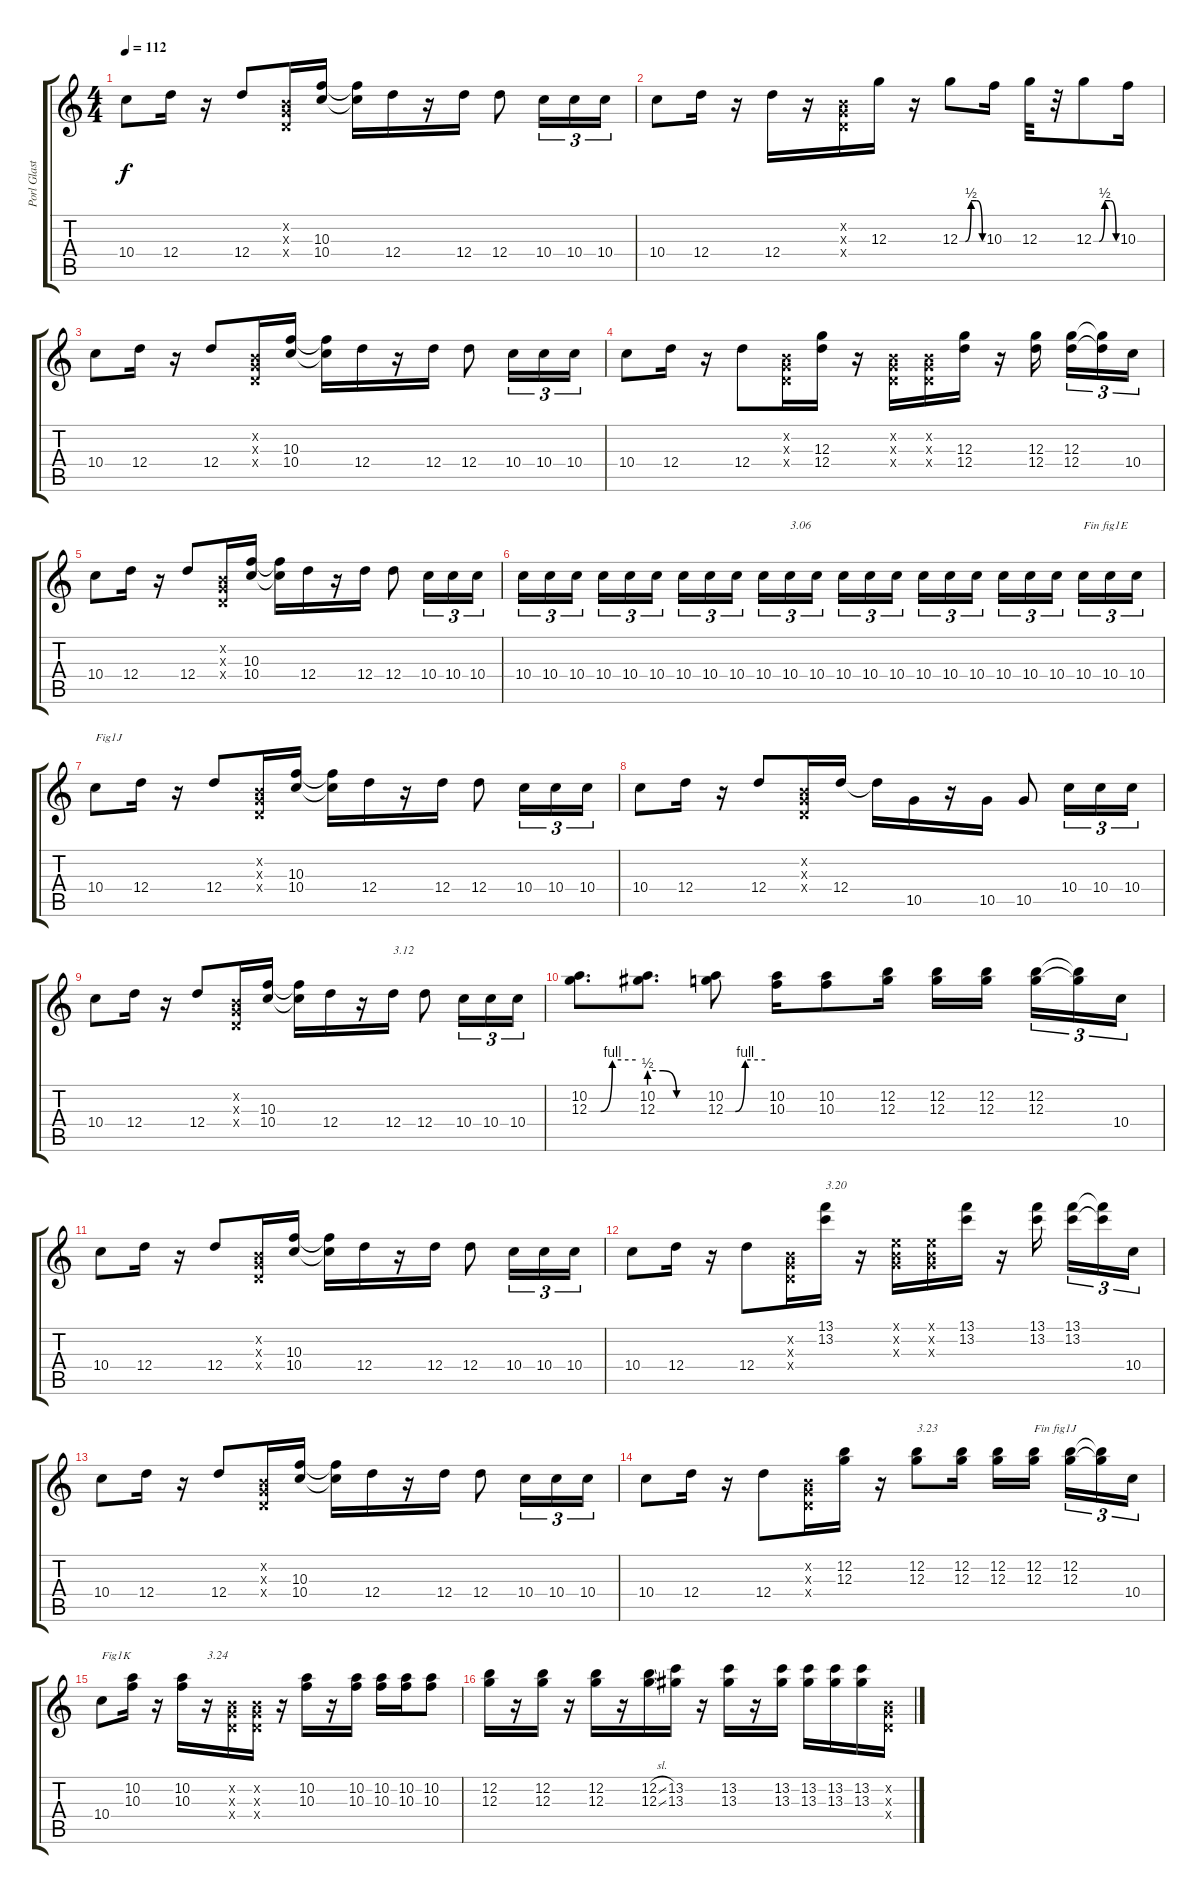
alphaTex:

\track ("Porl Glastonbury 1990" "Porl Glast") {mute instrument electricguitarclean}
\staff {score tabs}
\tuning (E4 B3 G3 D3 A2 E2) {hide}
\ts (4 4)
\tempo 112
\clef g2
\ks c
10.4.8{dy f} 12.4.16 r.16 12.4.8 (0.2{x} 0.3{x} 0.4{x}).16 (10.3 10.4).16 (10.3{t} 10.4{t}).16 12.4.16 r.16 12.4.16 12.4.8 10.4.16{tu (3 2)} 10.4.16{tu (3 2)} 10.4.16{tu (3 2)} |
10.4.8 12.4.16 r.16 12.4.16 r.16 (0.2{x} 0.3{x} 0.4{x}).16 12.3.16 r.16 12.3{be (custom 0 0 15 0 30 2 45 2 60 0)}.8 10.3.16 12.3.32 r.32 12.3{be (custom 0 0 15 0 30 2 45 2 60 0)}.8 10.3.16 |
10.4.8 12.4.16 r.16 12.4.8 (0.2{x} 0.3{x} 0.4{x}).16 (10.3 10.4).16 (10.3{t} 10.4{t}).16 12.4.16 r.16 12.4.16 12.4.8 10.4.16{tu (3 2)} 10.4.16{tu (3 2)} 10.4.16{tu (3 2)} |
10.4.8 12.4.16 r.16 12.4.8 (0.2{x} 0.3{x} 0.4{x}).16 (12.3 12.4).16 r.16 (0.2{x} 0.3{x} 0.4{x}).16 (0.2{x} 0.3{x} 0.4{x}).16 (12.3 12.4).16 r.16 (12.3 12.4).16{beam splitsecondary} (12.3 12.4).16{tu (3 2)} (12.3{t} 12.4{t}).16{tu (3 2)} 10.4.16{tu (3 2)} |
10.4.8 12.4.16 r.16 12.4.8 (0.2{x} 0.3{x} 0.4{x}).16 (10.3 10.4).16 (10.3{t} 10.4{t}).16 12.4.16 r.16 12.4.16 12.4.8 10.4.16{tu (3 2)} 10.4.16{tu (3 2)} 10.4.16{tu (3 2)} |
10.4.16{tu (3 2)} 10.4.16{tu (3 2)} 10.4.16{tu (3 2) beam splitsecondary} 10.4.16{tu (3 2)} 10.4.16{tu (3 2)} 10.4.16{tu (3 2)} 10.4.16{tu (3 2)} 10.4.16{tu (3 2)} 10.4.16{tu (3 2) beam splitsecondary} 10.4.16{tu (3 2)} 10.4.16{tu (3 2) txt "3.06"} 10.4.16{tu (3 2)} 10.4.16{tu (3 2)} 10.4.16{tu (3 2)} 10.4.16{tu (3 2) beam splitsecondary} 10.4.16{tu (3 2)} 10.4.16{tu (3 2)} 10.4.16{tu (3 2)} 10.4.16{tu (3 2)} 10.4.16{tu (3 2)} 10.4.16{tu (3 2) beam splitsecondary} 10.4.16{tu (3 2) txt "Fin fig1E"} 10.4.16{tu (3 2)} 10.4.16{tu (3 2)} |
10.4.8{txt "Fig1J"} 12.4.16 r.16 12.4.8 (0.2{x} 0.3{x} 0.4{x}).16 (10.3 10.4).16 (10.3{t} 10.4{t}).16 12.4.16 r.16 12.4.16 12.4.8 10.4.16{tu (3 2)} 10.4.16{tu (3 2)} 10.4.16{tu (3 2)} |
10.4.8 12.4.16 r.16 12.4.8 (0.2{x} 0.3{x} 0.4{x}).16 12.4.16 12.4{t}.16 10.5.16 r.16 10.5.16 10.5.8 10.4.16{tu (3 2)} 10.4.16{tu (3 2)} 10.4.16{tu (3 2)} |
10.4.8 12.4.16 r.16 12.4.8 (0.2{x} 0.3{x} 0.4{x}).16 (10.3 10.4).16 (10.3{t} 10.4{t}).16 12.4.16 r.16 12.4.16{txt "3.12"} 12.4.8 10.4.16{tu (3 2)} 10.4.16{tu (3 2)} 10.4.16{tu (3 2)} |
(10.2 12.3{be (custom 0 0 15 0 30 4 60 4)}).8{d} (10.2 12.3{be (custom 0 2 15 2 30 0 60 0)}).8{d} (10.2 12.3{be (custom 0 0 15 0 30 4 60 4)}).8 (10.2 10.3).16 (10.2 10.3).8 (12.2 12.3).16 (12.2 12.3).16 (12.2 12.3).16{beam splitsecondary} (12.2 12.3).16{tu (3 2)} (12.2{t} 12.3{t}).16{tu (3 2)} 10.4.16{tu (3 2)} |
10.4.8 12.4.16 r.16 12.4.8 (0.2{x} 0.3{x} 0.4{x}).16 (10.3 10.4).16 (10.3{t} 10.4{t}).16 12.4.16 r.16 12.4.16 12.4.8 10.4.16{tu (3 2)} 10.4.16{tu (3 2)} 10.4.16{tu (3 2)} |
10.4.8 12.4.16 r.16 12.4.8 (0.2{x} 0.3{x} 0.4{x}).16 (13.1 13.2).16{txt "3.20"} r.16 (0.1{x} 0.2{x} 0.3{x}).16 (0.1{x} 0.2{x} 0.3{x}).16 (13.1 13.2).16 r.16 (13.1 13.2).16{beam splitsecondary} (13.1 13.2).16{tu (3 2)} (13.1{t} 13.2{t}).16{tu (3 2)} 10.4.16{tu (3 2)} |
10.4.8 12.4.16 r.16 12.4.8 (0.2{x} 0.3{x} 0.4{x}).16 (10.3 10.4).16 (10.3{t} 10.4{t}).16 12.4.16 r.16 12.4.16 12.4.8 10.4.16{tu (3 2)} 10.4.16{tu (3 2)} 10.4.16{tu (3 2)} |
10.4.8 12.4.16 r.16 12.4.8 (0.2{x} 0.3{x} 0.4{x}).16 (12.2 12.3).16 r.16 (12.2 12.3).8{txt "3.23"} (12.2 12.3).16 (12.2 12.3).16 (12.2 12.3).16{txt "Fin fig1J" beam splitsecondary} (12.2 12.3).16{tu (3 2)} (12.2{t} 12.3{t}).16{tu (3 2)} 10.4.16{tu (3 2)} |
10.4.8{txt "Fig1K"} (10.2 10.3).16 r.16 (10.2 10.3).16 r.16{txt "3.24"} (0.2{x} 0.3{x} 0.4{x}).16 (0.2{x} 0.3{x} 0.4{x}).16 r.16 (10.2 10.3).16 r.16 (10.2 10.3).16 (10.2 10.3).16 (10.2 10.3).16 (10.2 10.3).8 |
(12.2 12.3).16 r.16 (12.2 12.3).16 r.16 (12.2 12.3).16 r.16 (12.2{sl} 12.3{sl}).16 (13.2 13.3).16 r.16 (13.2 13.3).16 r.16 (13.2 13.3).16 (13.2 13.3).16 (13.2 13.3).16 (13.2 13.3).16 (0.2{x} 0.3{x} 0.4{x}).16
